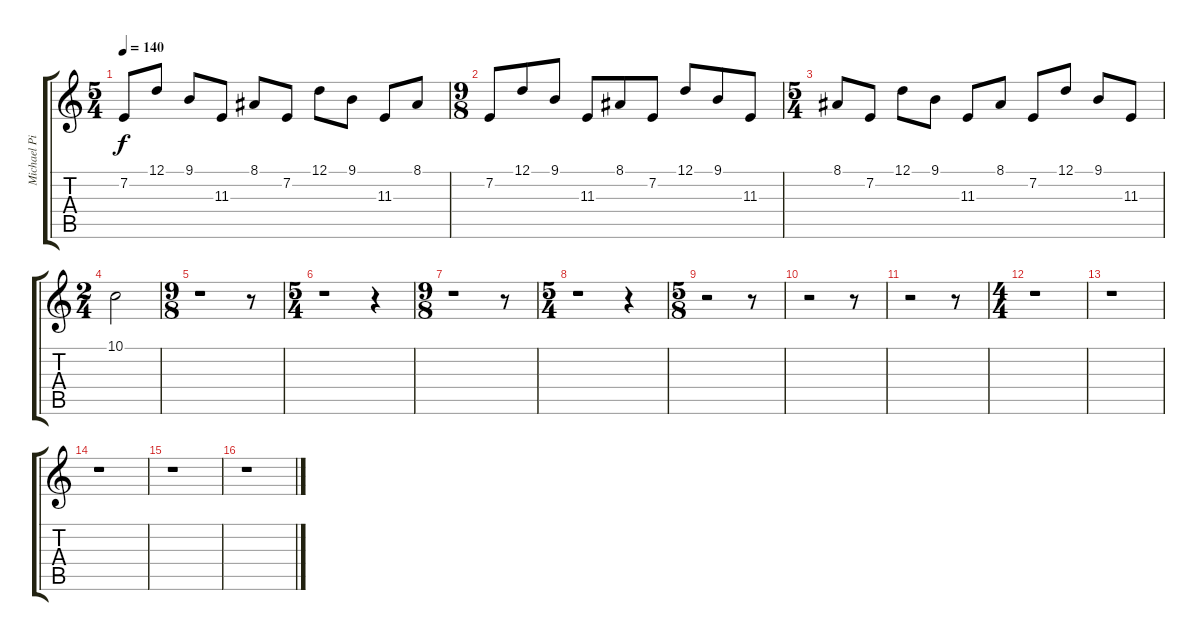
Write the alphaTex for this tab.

\track ("Michael Pinella" "Michael Pi") {instrument harpsichord}
\staff {score tabs}
\tuning (D4 A3 F3 C3 G2 D2) {hide}
\ts (5 4)
\tempo 140
\clef g2
\ks c
7.2.8{dy f} 12.1.8 9.1.8 11.3.8 8.1.8 7.2.8 12.1.8 9.1.8 11.3.8 8.1.8 |
\ts (9 8)
7.2.8 12.1.8 9.1.8 11.3.8 8.1.8 7.2.8 12.1.8 9.1.8 11.3.8 |
\ts (5 4)
8.1.8 7.2.8 12.1.8 9.1.8 11.3.8 8.1.8 7.2.8 12.1.8 9.1.8 11.3.8 |
\ts (2 4)
10.1.2 |
\ts (9 8)
r.1 r.8 |
\ts (5 4)
r.1 r.4 |
\ts (9 8)
r.1 r.8 |
\ts (5 4)
r.1 r.4 |
\ts (5 8)
r.2 r.8 |
r.2 r.8 |
r.2 r.8 |
\ts (4 4)
r.1 |
r.1 |
r.1 |
r.1 |
r.1
